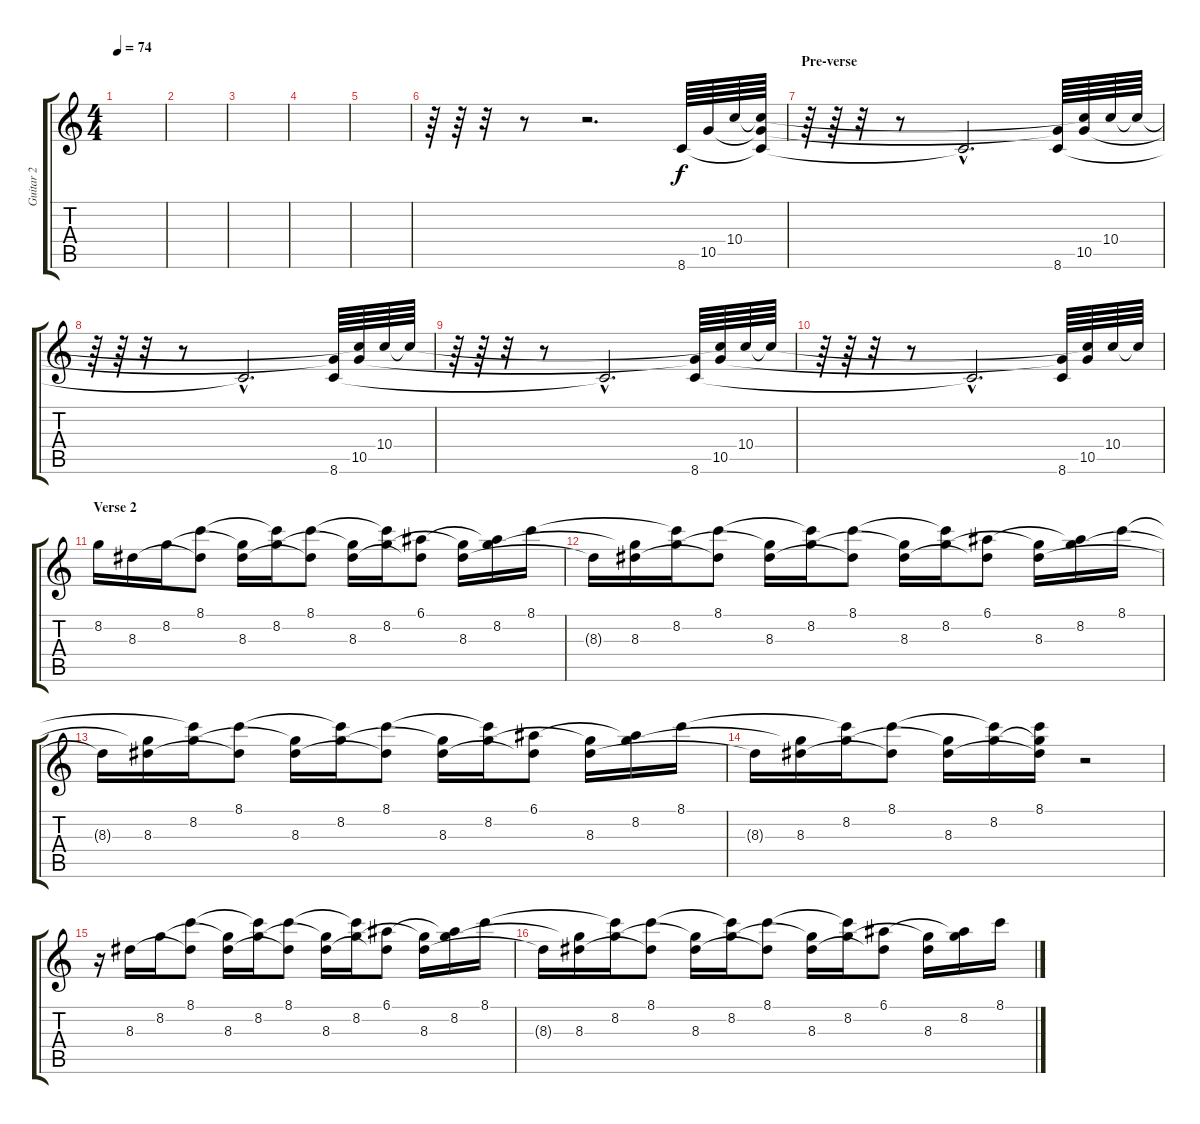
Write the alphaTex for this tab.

\track ("Guitar 2" "Guitar 2") {instrument overdrivenguitar}
\staff {score tabs}
\tuning (E4 B3 G3 D3 A2 E2) {hide}
\ts (4 4)
\tempo 74
\clef g2
\ks c
|
|
|
|
|
r.64 r.64 r.32 r.8 r.2{d} 8.6.64{volume 12} 10.5.64 10.4.64 (10.4{t} 10.5{t} 8.6{t}).64 |
\section ("" "Pre-verse")
r.64 r.64 r.32 r.8 8.6{hac t}.2{d} (10.5{t} 8.6).64 (10.4{t} 10.5).64 10.4.64 10.4{t}.64 |
r.64 r.64 r.32 r.8 8.6{hac t}.2{d} (10.5{t} 8.6).64 (10.4{t} 10.5).64 10.4.64 10.4{t}.64 |
r.64 r.64 r.32 r.8 8.6{hac t}.2{d} (10.5{t} 8.6).64 (10.4{t} 10.5).64 10.4.64 10.4{t}.64 |
r.64 r.64 r.32 r.8 8.6{hac t}.2{d} (10.5{t} 8.6).64 (10.4{t} 10.5).64 10.4.64 10.4{t}.64 |
\section ("" "Verse 2")
8.2.16 8.3.16{volume 4} 8.2.16 (8.1 8.3{t}).8 (8.2{t} 8.3).16 (8.1{t} 8.2).16 (8.1 8.3{t}).8 (8.2{t} 8.3).16 (8.1{t} 8.2).16 (6.1 8.3{t}).8 (8.2{t} 8.3).16 (6.1{t} 8.2).16 8.1.16 |
8.3{t}.16 (8.2{t} 8.3).16 (8.1{t} 8.2).16 (8.1 8.3{t}).8 (8.2{t} 8.3).16 (8.1{t} 8.2).16 (8.1 8.3{t}).8 (8.2{t} 8.3).16 (8.1{t} 8.2).16 (6.1 8.3{t}).8 (8.2{t} 8.3).16 (6.1{t} 8.2).16 8.1.16 |
8.3{t}.16 (8.2{t} 8.3).16 (8.1{t} 8.2).16 (8.1 8.3{t}).8 (8.2{t} 8.3).16 (8.1{t} 8.2).16 (8.1 8.3{t}).8 (8.2{t} 8.3).16 (8.1{t} 8.2).16 (6.1 8.3{t}).8 (8.2{t} 8.3).16 (6.1{t} 8.2).16 8.1.16 |
8.3{t}.16 (8.2{t} 8.3).16 (8.1{t} 8.2).16 (8.1 8.3{t}).8 (8.2{t} 8.3).16 (8.1{t} 8.2).16 (8.1 8.2{t} 8.3{t}).16 r.2 |
r.16 8.3.16 8.2.16 (8.1 8.3{t}).8 (8.2{t} 8.3).16 (8.1{t} 8.2).16 (8.1 8.3{t}).8 (8.2{t} 8.3).16 (8.1{t} 8.2).16 (6.1 8.3{t}).8 (8.2{t} 8.3).16 (6.1{t} 8.2).16 8.1.16 |
8.3{t}.16 (8.2{t} 8.3).16 (8.1{t} 8.2).16 (8.1 8.3{t}).8 (8.2{t} 8.3).16 (8.1{t} 8.2).16 (8.1 8.3{t}).8 (8.2{t} 8.3).16 (8.1{t} 8.2).16 (6.1 8.3{t}).8 (8.2{t} 8.3).16 (6.1{t} 8.2).16 8.1.16
